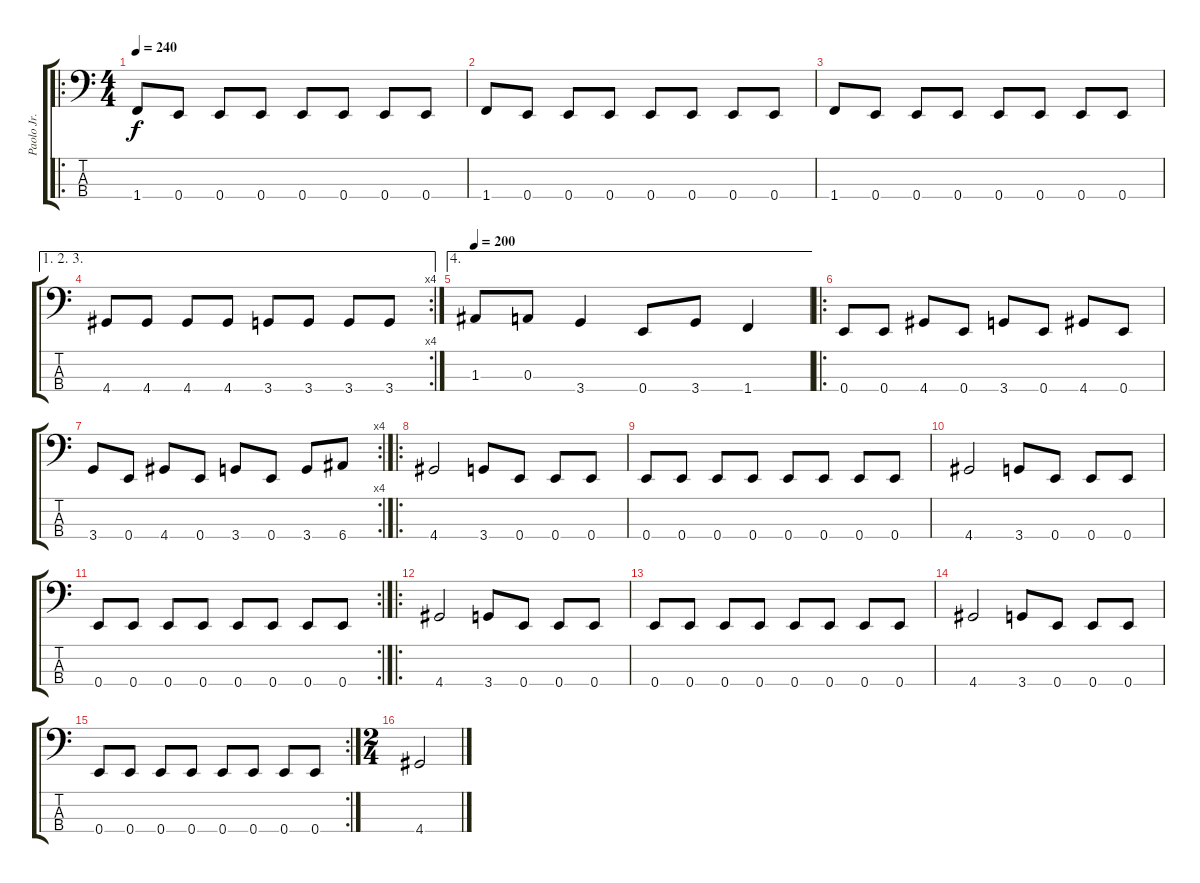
\track ("Paolo Jr." "Paolo Jr.") {instrument electricbasspick}
\staff {score tabs}
\tuning (G2 D2 A1 E1) {hide}
\ro
\ts (4 4)
\tempo 240
\clef f4
\ks c
1.4.8{dy f} 0.4.8 0.4.8 0.4.8 0.4.8 0.4.8 0.4.8 0.4.8 |
1.4.8 0.4.8 0.4.8 0.4.8 0.4.8 0.4.8 0.4.8 0.4.8 |
1.4.8 0.4.8 0.4.8 0.4.8 0.4.8 0.4.8 0.4.8 0.4.8 |
\ae (1 2 3)
\rc 4
4.4.8 4.4.8 4.4.8 4.4.8 3.4.8 3.4.8 3.4.8 3.4.8 |
\ae 4
\tempo 200
1.3.8 0.3.8 3.4.4 0.4.8 3.4.8 1.4.4 |
\ro
0.4.8 0.4.8 4.4.8 0.4.8 3.4.8 0.4.8 4.4.8 0.4.8 |
\rc 4
3.4.8 0.4.8 4.4.8 0.4.8 3.4.8 0.4.8 3.4.8 6.4.8 |
\ro
4.4.2 3.4.8 0.4.8 0.4.8 0.4.8 |
0.4.8 0.4.8 0.4.8 0.4.8 0.4.8 0.4.8 0.4.8 0.4.8 |
4.4.2 3.4.8 0.4.8 0.4.8 0.4.8 |
\rc 2
0.4.8 0.4.8 0.4.8 0.4.8 0.4.8 0.4.8 0.4.8 0.4.8 |
\ro
4.4.2 3.4.8 0.4.8 0.4.8 0.4.8 |
0.4.8 0.4.8 0.4.8 0.4.8 0.4.8 0.4.8 0.4.8 0.4.8 |
4.4.2 3.4.8 0.4.8 0.4.8 0.4.8 |
\rc 2
0.4.8 0.4.8 0.4.8 0.4.8 0.4.8 0.4.8 0.4.8 0.4.8 |
\ts (2 4)
4.4.2
